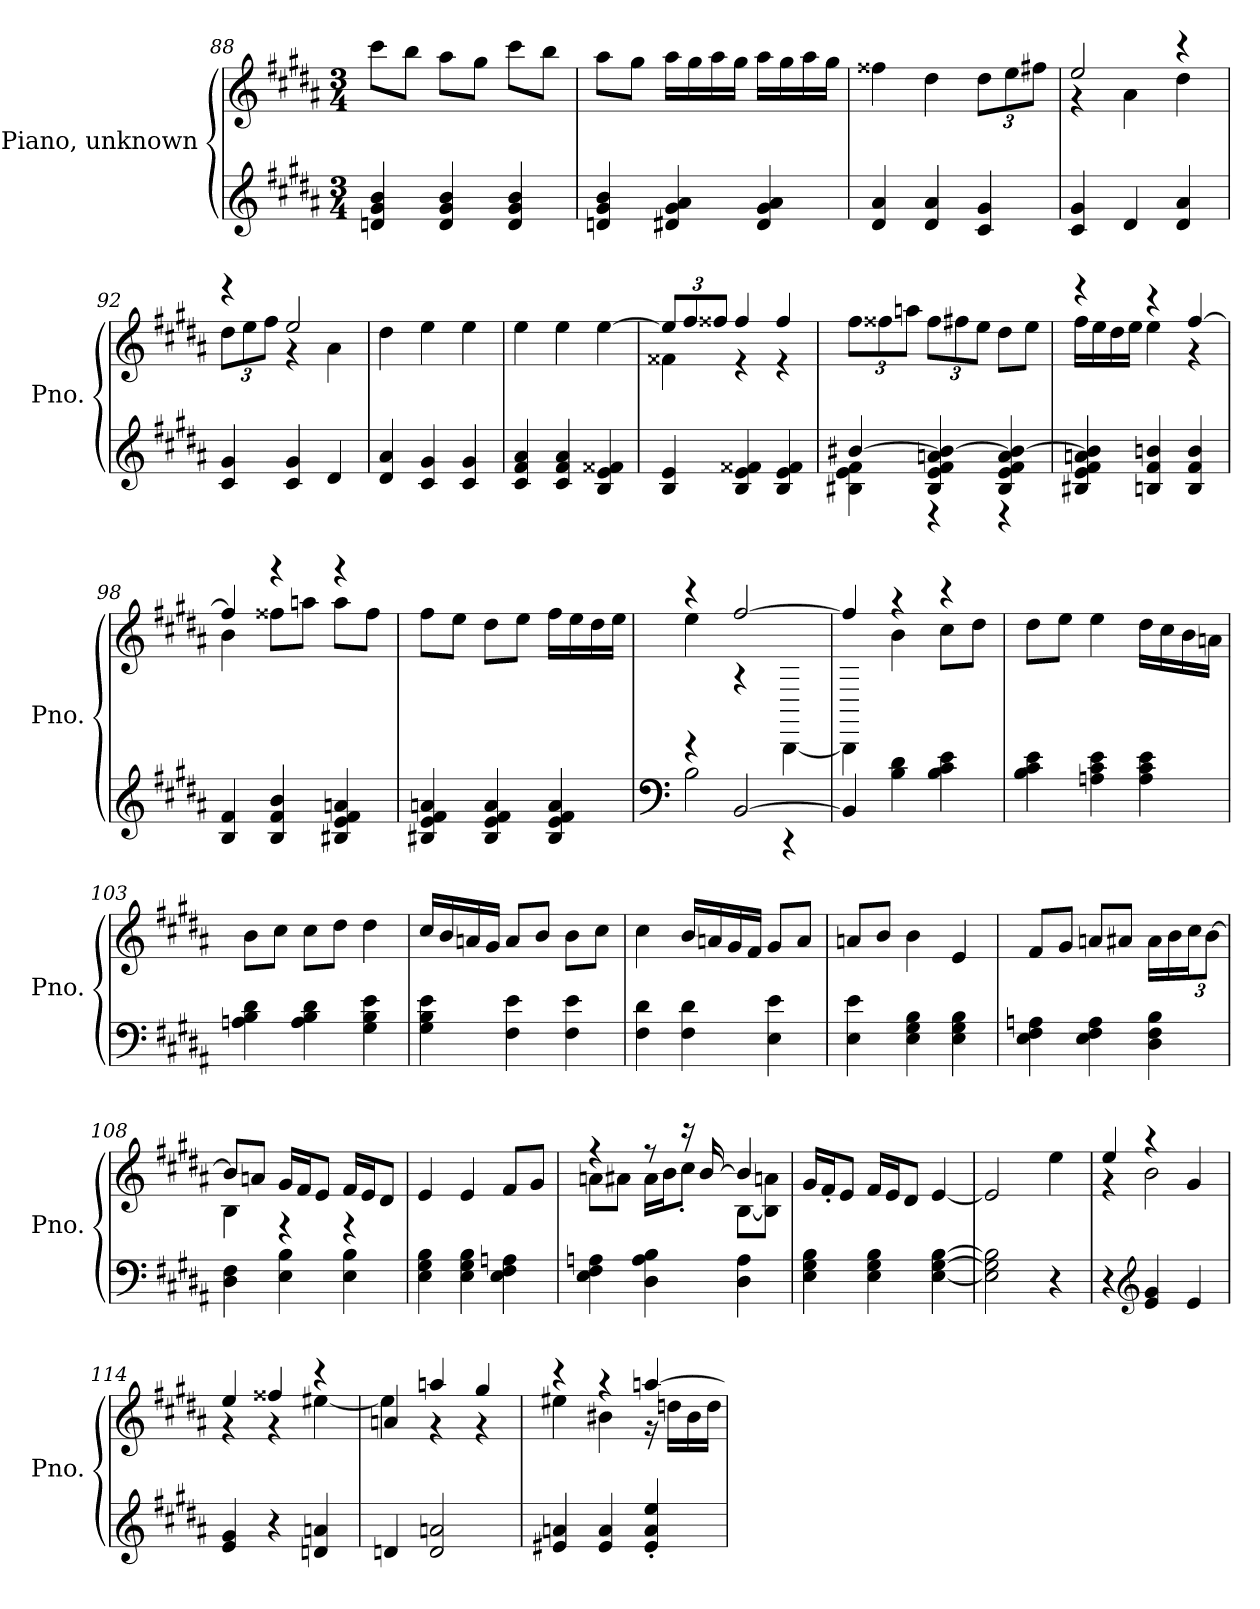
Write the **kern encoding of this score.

**kern	**kern
*part1	*part1
*staff2	*staff1
*I"Piano, unknown	*
*I'Pno.	*
*clefG2	*clefG2
*k[f#c#g#d#a#]	*k[f#c#g#d#a#]
*M3/4	*M3/4
=88	=88
4dn/ 4g#/ 4b/	8ccc#\L
.	8bb\J
4d/ 4g#/ 4b/	8aa#\L
.	8gg#\J
4d/ 4g#/ 4b/	8ccc#\L
.	8bb\J
=89	=89
4dn/ 4g#/ 4b/	8aa#\L
.	8gg#\J
4d#X/ 4g#/ 4a#/	16aa#\LL
.	16gg#\
.	16aa#\
.	16gg#\JJ
4d#/ 4g#/ 4a#/	16aa#\LL
.	16gg#\
.	16aa#\
.	16gg#\JJ
=90	=90
4d#/ 4a#/	4ff##X\
4d#/ 4a#/	4dd#\
*	*Xbrackettup
4c#/ 4g#/	12dd#\L
.	12ee\
.	12ff#X\J
=91	=91
*	*^
4c#/ 4g#/	2ee/	4r
4d#/	.	4a#\
4d#/ 4a#/	4r	4dd#\
!!LO:PB:g=z	!!
=92	=92	=92
4c#/ 4g#/	4r	12dd#\L
.	.	12ee\
.	.	12ff#\J
4c#/ 4g#/	2ee/	4r
4d#/	.	4a#\
*	*v	*v
=93	=93
4d#/ 4a#/	4dd#\
4c#/ 4g#/	4ee\
4c#/ 4g#/	4ee\
=94	=94
4c#/ 4f#/ 4a#/	4ee\
4c#/ 4f#/ 4a#/	4ee\
4B/ 4e/ 4f##X/	[4ee\
=95	=95
*	*^
4B/ 4e/	12ee/L]	4f##X\
.	12ff#/	.
.	12ff##X/J	.
4B/ 4e/ 4f##X/	4ff##/	4r
4B/ 4e/ 4f##/	4ff##/	4r
*	*v	*v
=96	=96
*^	*
[4b#X/	4B#X\ 4e\ 4f#\	12ff#\L
.	.	12ff##X\
.	.	12aan\J
4B#/ 4e/ 4f#/ 4an/ 4b#/_	4r	12ff##\L
.	.	12ff#X\
.	.	12ee\J
4B#/ 4e/ 4f#/ 4a/ 4b#/_	4r	8dd#\L
.	.	8ee\J
*v	*v	*
!!LO:LB:g=z
=97	=97
*	*^
4B#X/ 4e/ 4f#/ 4an/ 4b#/]	4r	16ff#\LL
.	.	16ee\
.	.	16dd#\
.	.	16ee\JJ
4Bn/ 4f#/ 4bn/	4r	4ee\
4B/ 4f#/ 4b/	[4ff#/	4r
=98	=98	=98
4B/ 4f#/	4ff#/]	4b\
4B/ 4f#/ 4b/	4r	8ff##X\L
.	.	8aan\J
4B#X/ 4e/ 4f#/ 4an/	4r	8aa\L
.	.	8ff##\J
*	*v	*v
=99	=99
4B#X/ 4e/ 4f#/ 4an/	8ff#\L
.	8ee\J
4B#/ 4e/ 4f#/ 4a/	8dd#\L
.	8ee\J
4B#/ 4e/ 4f#/ 4a/	16ff#\LL
.	16ee\
.	16dd#\
.	16ee\JJ
=100	=100
*clefF4	*
*^	*^
4r	2B\	4r	4ee\
[2BB/	.	[2ff#/	4r
.	4r	.	[4BBB\
*v	*v	*	*
=101	=101	=101
4BB/]	4ff#/]	4BBB\]
4B\ 4d#\	4r	4b\
4B\ 4c#\ 4e\	4r	8cc#\L
.	.	8dd#\J
*	*v	*v
!!LO:LB:g=z
=102	=102
4B\ 4c#\ 4e\	8dd#\L
.	8ee\J
4An\ 4c#\ 4e\	4ee\
4A\ 4c#\ 4e\	16dd#\LL
.	16cc#\
.	16b\
.	16an\JJ
=103	=103
4An\ 4B\ 4d#\	8b\L
.	8cc#\J
4A\ 4B\ 4d#\	8cc#\L
.	8dd#\J
4G#\ 4B\ 4e\	4dd#\
=104	=104
4G#\ 4B\ 4e\	16cc#/LL
.	16b/
.	16an/
.	16g#/JJ
4F#\ 4e\	8a/L
.	8b/J
4F#\ 4e\	8b\L
.	8cc#\J
=105	=105
4F#\ 4d#\	4cc#\
4F#\ 4d#\	16b/LL
.	16an/
.	16g#/
.	16f#/JJ
4E\ 4e\	8g#/L
.	8a/J
=106	=106
4E\ 4e\	8an/L
.	8b/J
4E\ 4G#\ 4B\	4b\
4E\ 4G#\ 4B\	4e/
!!LO:LB:g=z
=107	=107
4E\ 4F#\ 4An\	8f#/L
.	8g#/J
4E\ 4F#\ 4A\	8an/L
.	8a#X/J
4D#\ 4F#\ 4B\	16a#\LL
.	16b\
.	24cc#\J
.	[12b\J
=108	=108
*	*^
4D#\ 4F#\	8b/L]	4B\
.	8an/J	.
4E\ 4B\	16g#/LL	4r
.	16f#/J	.
.	8e/J	.
4E\ 4B\	16f#/LL	4r
.	16e/J	.
.	8d#/J	.
*	*v	*v
=109	=109
4E\ 4G#\ 4B\	4e/
4E\ 4G#\ 4B\	4e/
4E\ 4F#\ 4An\	8f#/L
.	8g#/J
=110	=110
*	*^
4E\ 4F#\ 4An\	4r	8an\L
.	.	8a#X\J
4D#\ 4A\ 4B\	8r	16a#\LL
.	.	16b\J
.	16r	8cc#'\J
.	[16b/	.
4D#\ 4A\	4b/]	[8B\L
.	.	8B\] 8an\J
*	*v	*v
!!LO:LB:g=z
=111	=111
4E\ 4G#\ 4B\	16g#/LL
.	16f#'/J
.	8e/J
4E\ 4G#\ 4B\	16f#/LL
.	16e/J
.	8d#/J
[4E\ [4G#\ [4B\	[4e/
=112	=112
2E\] 2G#\] 2B\]	2e/]
4r	4ee\
=113	=113
*	*^
4r	4ee/	4r
*clefG2	*	*
4e/ 4g#/	4r	2b\
4e/	4g#/	.
=114	=114	=114
4e/ 4g#/	4ee/	4r
4r	4ff##X/	4r
4dn/ 4an/	4r	[4ee#X\
=115	=115	=115
4dn/	4an/	4ee#\]
2d/ 2an/	4aan/	4r
.	4gg#/	4r
=116	=116	=116
4e#X/ 4an/	4r	4ee#X\
4e#/ 4a/	4r	4b#X\
4e#/' 4a/' 4ee/'	[4aan/	16r
.	.	16ddn\LL
.	.	16b#\
.	.	16dd\JJ
*	*v	*v
=	=
*-	*-
